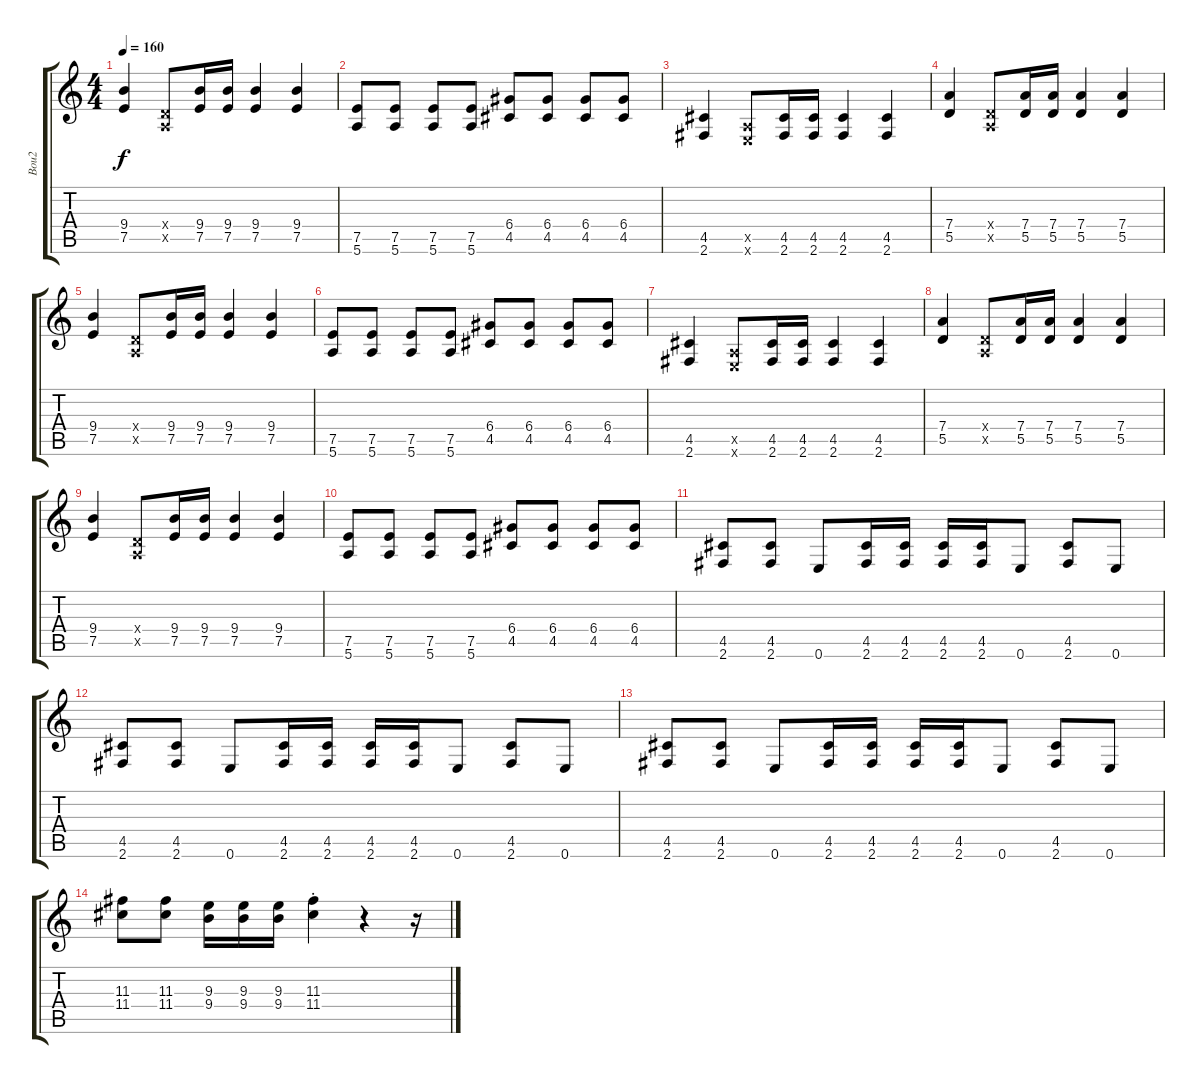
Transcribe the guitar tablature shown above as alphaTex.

\track ("Bou2" "Bou2") {instrument distortionguitar}
\staff {score tabs}
\tuning (E4 B3 G3 D3 A2 E2) {hide}
\ts (4 4)
\tempo 160
\clef g2
\ks c
(9.4 7.5).4{dy f} (0.4{x} 0.5{x}).8 (9.4 7.5).16 (9.4 7.5).16 (9.4 7.5).4 (9.4 7.5).4 |
(7.5 5.6).8 (7.5 5.6).8 (7.5 5.6).8 (7.5 5.6).8 (6.4 4.5).8 (6.4 4.5).8 (6.4 4.5).8 (6.4 4.5).8 |
(4.5 2.6).4 (0.5{x} 0.6{x}).8 (4.5 2.6).16 (4.5 2.6).16 (4.5 2.6).4 (4.5 2.6).4 |
(7.4 5.5).4 (0.4{x} 0.5{x}).8 (7.4 5.5).16 (7.4 5.5).16 (7.4 5.5).4 (7.4 5.5).4 |
(9.4 7.5).4 (0.4{x} 0.5{x}).8 (9.4 7.5).16 (9.4 7.5).16 (9.4 7.5).4 (9.4 7.5).4 |
(7.5 5.6).8 (7.5 5.6).8 (7.5 5.6).8 (7.5 5.6).8 (6.4 4.5).8 (6.4 4.5).8 (6.4 4.5).8 (6.4 4.5).8 |
(4.5 2.6).4 (0.5{x} 0.6{x}).8 (4.5 2.6).16 (4.5 2.6).16 (4.5 2.6).4 (4.5 2.6).4 |
(7.4 5.5).4 (0.4{x} 0.5{x}).8 (7.4 5.5).16 (7.4 5.5).16 (7.4 5.5).4 (7.4 5.5).4 |
(9.4 7.5).4 (0.4{x} 0.5{x}).8 (9.4 7.5).16 (9.4 7.5).16 (9.4 7.5).4 (9.4 7.5).4 |
(7.5 5.6).8 (7.5 5.6).8 (7.5 5.6).8 (7.5 5.6).8 (6.4 4.5).8 (6.4 4.5).8 (6.4 4.5).8 (6.4 4.5).8 |
(4.5 2.6).8 (4.5 2.6).8 0.6.8 (4.5 2.6).16 (4.5 2.6).16 (4.5 2.6).16 (4.5 2.6).16 0.6.8 (4.5 2.6).8 0.6.8 |
(4.5 2.6).8 (4.5 2.6).8 0.6.8 (4.5 2.6).16 (4.5 2.6).16 (4.5 2.6).16 (4.5 2.6).16 0.6.8 (4.5 2.6).8 0.6.8 |
(4.5 2.6).8 (4.5 2.6).8 0.6.8 (4.5 2.6).16 (4.5 2.6).16 (4.5 2.6).16 (4.5 2.6).16 0.6.8 (4.5 2.6).8 0.6.8 |
(11.3 11.4).8 (11.3 11.4).8 (9.3 9.4).16 (9.3 9.4).16 (9.3 9.4).16 (11.3{st} 11.4{st}).4 r.4 r.16
